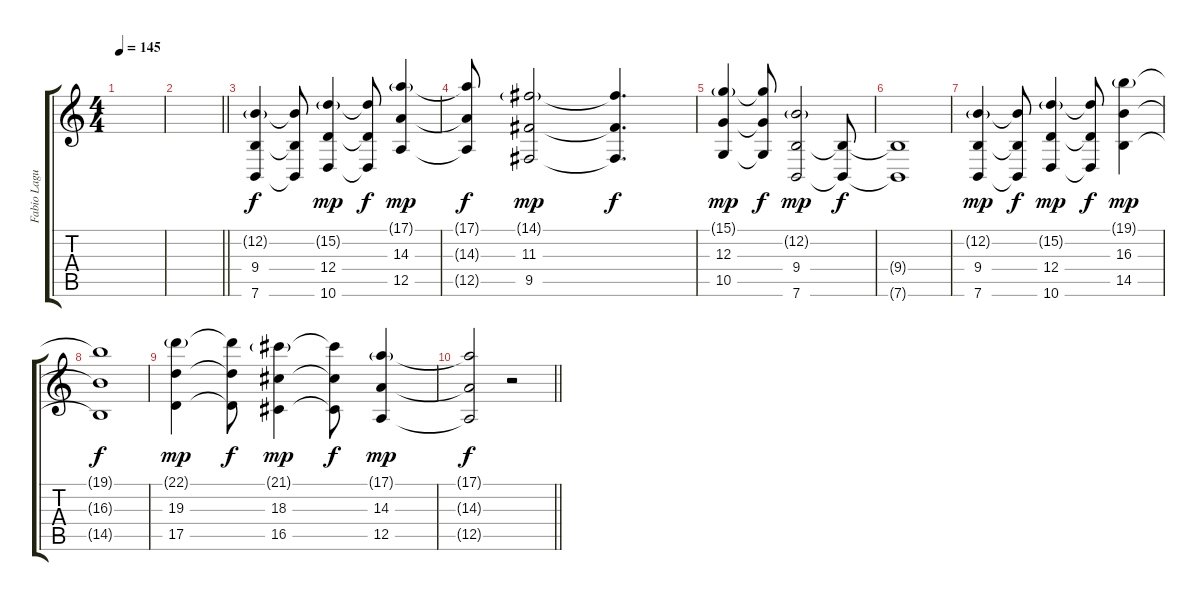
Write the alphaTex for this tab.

\track ("Fabio Laguna" "Fabio Lagu") {instrument stringensemble1}
\staff {score tabs}
\tuning (E4 B3 G3 D3 A2 E2) {hide}
\ts (4 4)
\tempo 145
\clef g2
\ks c
|
\barLineRight lightlight
|
(12.2{g} 9.4 7.6).4 (12.2{t} 9.4{t} 7.6{t}).8{dy f} (15.2{g} 12.4 10.6).4{dy mp} (15.2{t} 12.4{t} 10.6{t}).8{dy f} (17.1{g} 14.3 12.5).4{dy mp} |
(17.1{t} 14.3{t} 12.5{t}).8{dy f} (14.1{g} 11.3 9.5).2{dy mp} (14.1{t} 11.3{t} 9.5{t}).4{d dy f} |
(15.1{g} 12.3 10.5).4{dy mp} (15.1{t} 12.3{t} 10.5{t}).8{dy f} (12.2{g} 9.4 7.6).2{dy mp} (9.4{t} 7.6{t}).8{dy f} |
(9.4{t} 7.6{t}).1 |
(12.2{g} 9.4 7.6).4{dy mp} (12.2{t} 9.4{t} 7.6{t}).8{dy f} (15.2{g} 12.4 10.6).4{dy mp} (15.2{t} 12.4{t} 10.6{t}).8{dy f} (19.1{g} 16.3 14.5).4{dy mp} |
(19.1{t} 16.3{t} 14.5{t}).1{dy f} |
(22.1{g} 19.3 17.5).4{dy mp} (22.1{t} 19.3{t} 17.5{t}).8{dy f} (21.1{g} 18.3 16.5).4{dy mp} (21.1{t} 18.3{t} 16.5{t}).8{dy f} (17.1{g} 14.3 12.5).4{dy mp} |
\barLineRight lightlight
(17.1{t} 14.3{t} 12.5{t}).2{dy f} r.2
